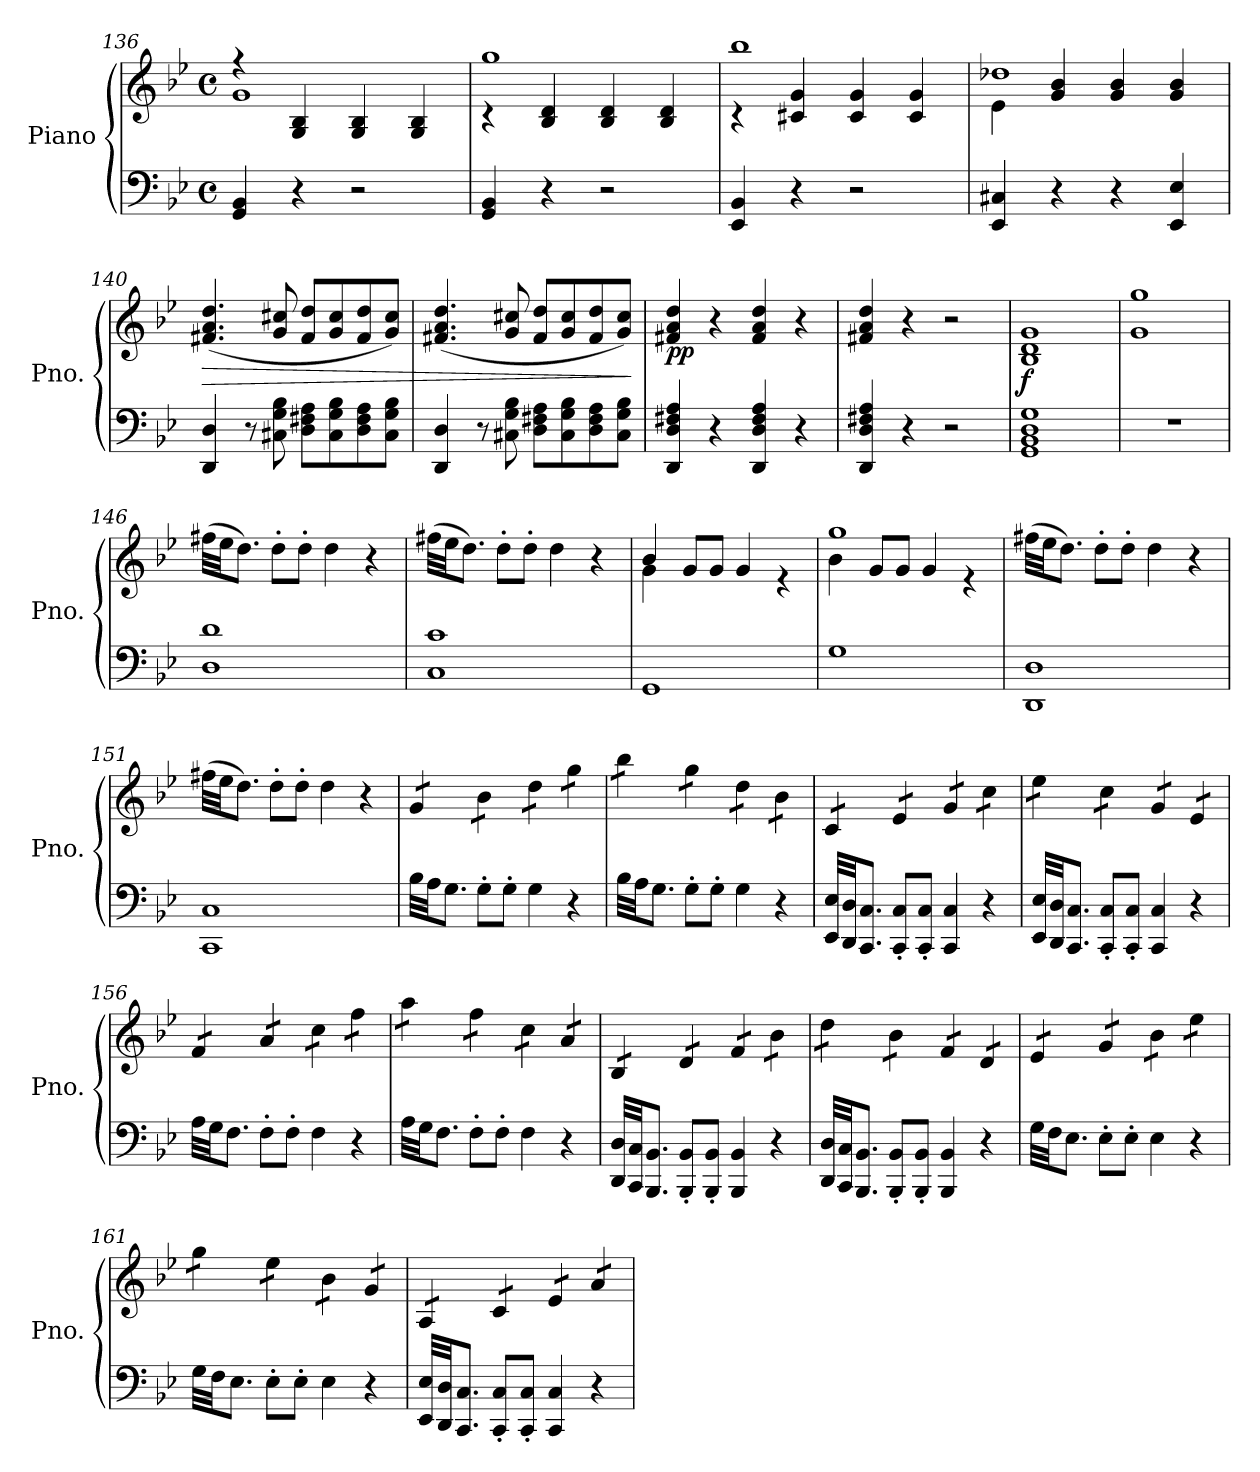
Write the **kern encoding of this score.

**kern	**kern	**dynam
*part1	*part1	*part1
*staff2	*staff1	*staff1/2
*I"Piano	*	*
*I'Pno.	*	*
*clefF4	*clefG2	*
*k[b-e-]	*k[b-e-]	*
*M4/4	*M4/4	*
*met(c)	*met(c)	*
=136	=136	=136
*	*^	*
4GG/ 4BB-/	4r	1g	.
4r	4G/ 4B-/	.	.
2r	4G/ 4B-/	.	.
.	4G/ 4B-/	.	.
!!LO:LB:g=z	!!
=137	=137	=137	=137
4GG/ 4BB-/	4rc	1gg	.
4r	4B-/ 4d/	.	.
2r	4B-/ 4d/	.	.
.	4B-/ 4d/	.	.
=138	=138	=138	=138
4EE-/ 4BB-/	4rc	1bb-	.
4r	4c#X/ 4g/	.	.
2r	4c#/ 4g/	.	.
.	4c#/ 4g/	.	.
=139	=139	=139	=139
4EE-/ 4C#X/	4e-\	1dd-X	.
4r	4g/ 4b-/	.	.
4r	4g/ 4b-/	.	.
4EE-/ 4E-/	4g/ 4b-/	.	.
*	*v	*v	*
=140	=140	=140
!	!	!LO:HP:b
4DD/ 4D/	(>4.f#X/ 4.a/ 4.dd/	>
8r	.	.
8C#X\ 8G\ 8B-\	8g/ 8cc#X/	.
8D\ 8F#X\ 8A\L	8f#/ 8dd/L	.
8C#\ 8G\ 8B-\	8g/ 8cc#/	.
8D\ 8F#\ 8A\	8f#/ 8dd/	.
8C#\ 8G\ 8B-\J	8g/ 8cc#/J)	.
=141	=141	=141
4DD/ 4D/	(>4.f#X/ 4.a/ 4.dd/	.
8r	.	.
8C#X\ 8G\ 8B-\	8g/ 8cc#X/	.
8D\ 8F#X\ 8A\L	8f#/ 8dd/L	.
8C#\ 8G\ 8B-\	8g/ 8cc#/	.
8D\ 8F#\ 8A\	8f#/ 8dd/	.
8C#\ 8G\ 8B-\J	8g/ 8cc#/J)	.
.	.	]
=142	=142	=142
!	!	!LO:DY:b
4DD/ 4D/ 4F#X/ 4A/	4f#X/ 4a/ 4dd/	pp
4r	4r	.
4DD/ 4D/ 4F#/ 4A/	4f#/ 4a/ 4dd/	.
4r	4r	.
!!LO:LB:g=z
=143	=143	=143
4DD/ 4D/ 4F#X/ 4A/	4f#X/ 4a/ 4dd/	.
4r	4r	.
2r	2r	.
=144	=144	=144
!	!	!LO:DY:b
1GG 1BB- 1D 1G	1B- 1d 1g	f
=145	=145	=145
1r	1g 1gg	.
=146	=146	=146
1D 1d	(32ff#X\LLL	.
.	32ee-\JJ	.
.	8.dd\J)	.
.	8dd'\L	.
.	8dd'\J	.
.	4dd\	.
.	4r	.
=147	=147	=147
1C 1c	(32ff#X\LLL	.
.	32ee-\JJ	.
.	8.dd\J)	.
.	8dd'\L	.
.	8dd'\J	.
.	4dd\	.
.	4r	.
=148	=148	=148
*	*^	*
1GG	4b-/	4g\	.
.	8g/L	2.ryy	.
.	8g/J	.	.
.	4g/	.	.
.	4re	.	.
=149	=149	=149	=149
1G	4b-\	1gg	.
.	8g/L	.	.
.	8g/J	.	.
.	4g/	.	.
.	4re	.	.
*	*v	*v	*
!!LO:LB:g=z
=150	=150	=150
1DD 1D	(32ff#X\LLL	.
.	32ee-\JJ	.
.	8.dd\J)	.
.	8dd'\L	.
.	8dd'\J	.
.	4dd\	.
.	4r	.
=151	=151	=151
1CC 1C	(32ff#X\LLL	.
.	32ee-\JJ	.
.	8.dd\J)	.
.	8dd'\L	.
.	8dd'\J	.
.	4dd\	.
.	4r	.
=152	=152	=152
*	*tremolo	*
32B-\LLL	8g/L	.
32A\JJ	.	.
8.G\J	.	.
.	8g/J	.
8G'\L	8b-\L	.
8G'\J	8b-\J	.
4G\	8dd\L	.
.	8dd\J	.
4r	8gg\L	.
.	8gg\J	.
=153	=153	=153
32B-\LLL	8bb-\L	.
32A\JJ	.	.
8.G\J	.	.
.	8bb-\J	.
8G'\L	8gg\L	.
8G'\J	8gg\J	.
4G\	8dd\L	.
.	8dd\J	.
4r	8b-\L	.
.	8b-\J	.
=154	=154	=154
32EE-/ 32E-/LLL	8c/L	.
32DD/ 32D/JJ	.	.
8.CC/ 8.C/J	.	.
.	8c/J	.
8CC/' 8C/'L	8e-/L	.
8CC/' 8C/'J	8e-/J	.
4CC/ 4C/	8g/L	.
.	8g/J	.
4r	8cc\L	.
.	8cc\J	.
!!LO:LB:g=z
=155	=155	=155
32EE-/ 32E-/LLL	8ee-\L	.
32DD/ 32D/JJ	.	.
8.CC/ 8.C/J	.	.
.	8ee-\J	.
8CC/' 8C/'L	8cc\L	.
8CC/' 8C/'J	8cc\J	.
4CC/ 4C/	8g/L	.
.	8g/J	.
4r	8e-/L	.
.	8e-/J	.
=156	=156	=156
32A\LLL	8f/L	.
32G\JJ	.	.
8.F\J	.	.
.	8f/J	.
8F'\L	8a/L	.
8F'\J	8a/J	.
4F\	8cc\L	.
.	8cc\J	.
4r	8ff\L	.
.	8ff\J	.
=157	=157	=157
32A\LLL	8aa\L	.
32G\JJ	.	.
8.F\J	.	.
.	8aa\J	.
8F'\L	8ff\L	.
8F'\J	8ff\J	.
4F\	8cc\L	.
.	8cc\J	.
4r	8a/L	.
.	8a/J	.
=158	=158	=158
32DD/ 32D/LLL	8B-/L	.
32CC/ 32C/JJ	.	.
8.BBB-/ 8.BB-/J	.	.
.	8B-/J	.
8BBB-/' 8BB-/'L	8d/L	.
8BBB-/' 8BB-/'J	8d/J	.
4BBB-/ 4BB-/	8f/L	.
.	8f/J	.
4r	8b-\L	.
.	8b-\J	.
!!LO:PB:g=z
=159	=159	=159
32DD/ 32D/LLL	8dd\L	.
32CC/ 32C/JJ	.	.
8.BBB-/ 8.BB-/J	.	.
.	8dd\J	.
8BBB-/' 8BB-/'L	8b-\L	.
8BBB-/' 8BB-/'J	8b-\J	.
4BBB-/ 4BB-/	8f/L	.
.	8f/J	.
4r	8d/L	.
.	8d/J	.
=160	=160	=160
32G\LLL	8e-/L	.
32F\JJ	.	.
8.E-\J	.	.
.	8e-/J	.
8E-'\L	8g/L	.
8E-'\J	8g/J	.
4E-\	8b-\L	.
.	8b-\J	.
4r	8ee-\L	.
.	8ee-\J	.
=161	=161	=161
32G\LLL	8gg\L	.
32F\JJ	.	.
8.E-\J	.	.
.	8gg\J	.
8E-'\L	8ee-\L	.
8E-'\J	8ee-\J	.
4E-\	8b-\L	.
.	8b-\J	.
4r	8g/L	.
.	8g/J	.
=162	=162	=162
32EE-/ 32E-/LLL	8A/L	.
32DD/ 32D/JJ	.	.
8.CC/ 8.C/J	.	.
.	8A/J	.
8CC/' 8C/'L	8c/L	.
8CC/' 8C/'J	8c/J	.
4CC/ 4C/	8e-/L	.
.	8e-/J	.
4r	8a/L	.
.	8a/J	.
*	*Xtremolo	*
=	=	=
*-	*-	*-
